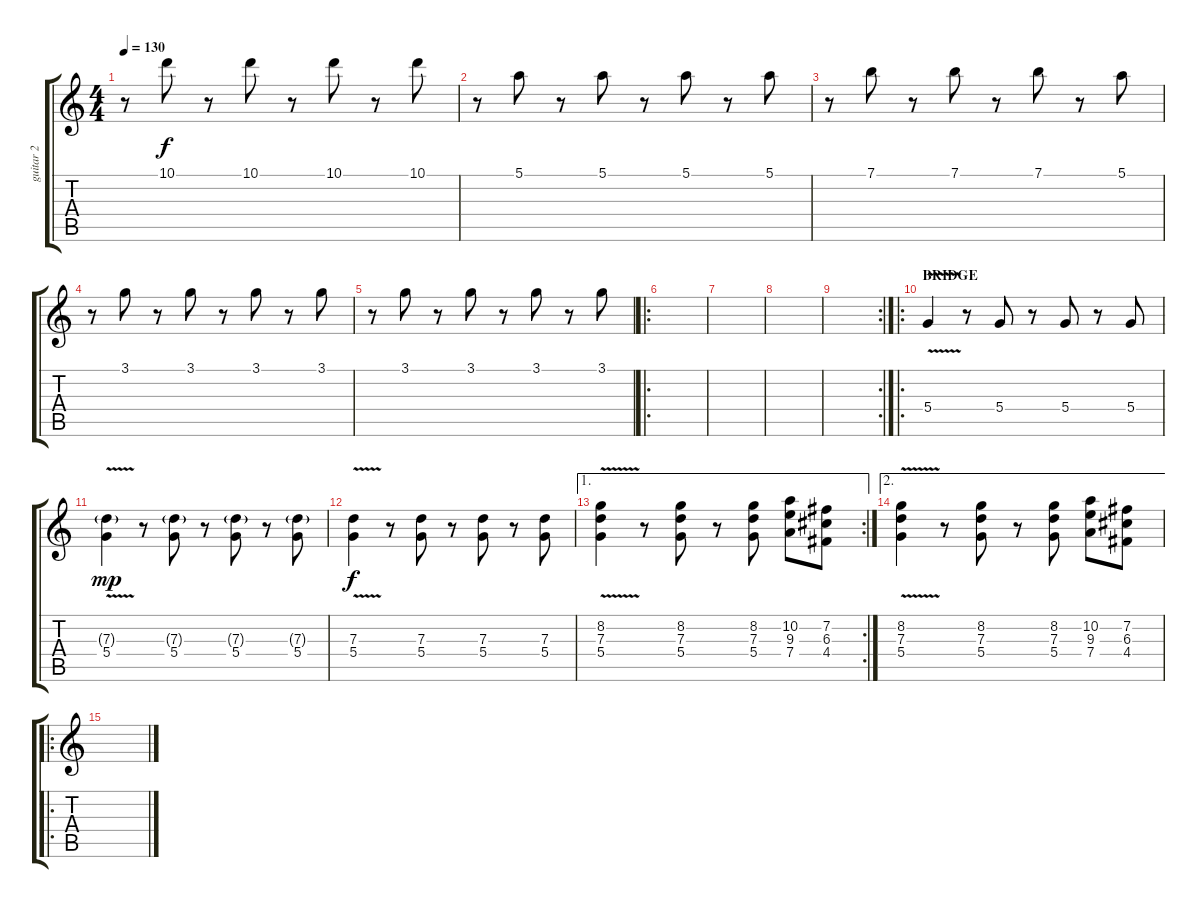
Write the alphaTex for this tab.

\track ("guitar 2" "guitar 2") {instrument electricguitarjazz}
\staff {score tabs}
\tuning (E4 B3 G3 D3 A2 D2) {hide}
\ts (4 4)
\tempo 130
\clef g2
\ks c
r.8{dy f volume 13 instrument electricguitarjazz} 10.1.8 r.8 10.1.8 r.8 10.1.8 r.8 10.1.8 |
r.8{volume 13 instrument electricguitarjazz} 5.1.8 r.8 5.1.8 r.8 5.1.8 r.8 5.1.8 |
r.8{volume 13 instrument electricguitarjazz} 7.1.8 r.8 7.1.8 r.8 7.1.8 r.8 5.1.8 |
r.8{volume 13 instrument electricguitarjazz} 3.1.8 r.8 3.1.8 r.8 3.1.8 r.8 3.1.8 |
r.8{volume 13 instrument electricguitarjazz} 3.1.8 r.8 3.1.8 r.8 3.1.8 r.8 3.1.8 |
\ro
|
|
|
\rc 2
|
\ro
\section ("" "BRIDGE")
5.4{v}.4{instrument overdrivenguitar} r.8 5.4.8 r.8 5.4.8 r.8 5.4.8 |
(7.3{v g} 5.4{v}).4{dy mp instrument overdrivenguitar} r.8 (7.3{g} 5.4).8 r.8 (7.3{g} 5.4).8 r.8 (7.3{g} 5.4).8 |
(7.3{v} 5.4{v}).4{dy f instrument overdrivenguitar} r.8 (7.3 5.4).8 r.8 (7.3 5.4).8 r.8 (7.3 5.4).8 |
\ae 1
\rc 2
(8.2{v} 7.3{v} 5.4{v}).4{instrument overdrivenguitar} r.8 (8.2 7.3 5.4).8 r.8 (8.2 7.3 5.4).8 (10.2 9.3 7.4).8 (7.2 6.3 4.4).8 |
\ae 2
(8.2{v} 7.3{v} 5.4{v}).4{instrument overdrivenguitar} r.8 (8.2 7.3 5.4).8 r.8 (8.2 7.3 5.4).8 (10.2 9.3 7.4).8 (7.2 6.3 4.4).8 |
\ro
